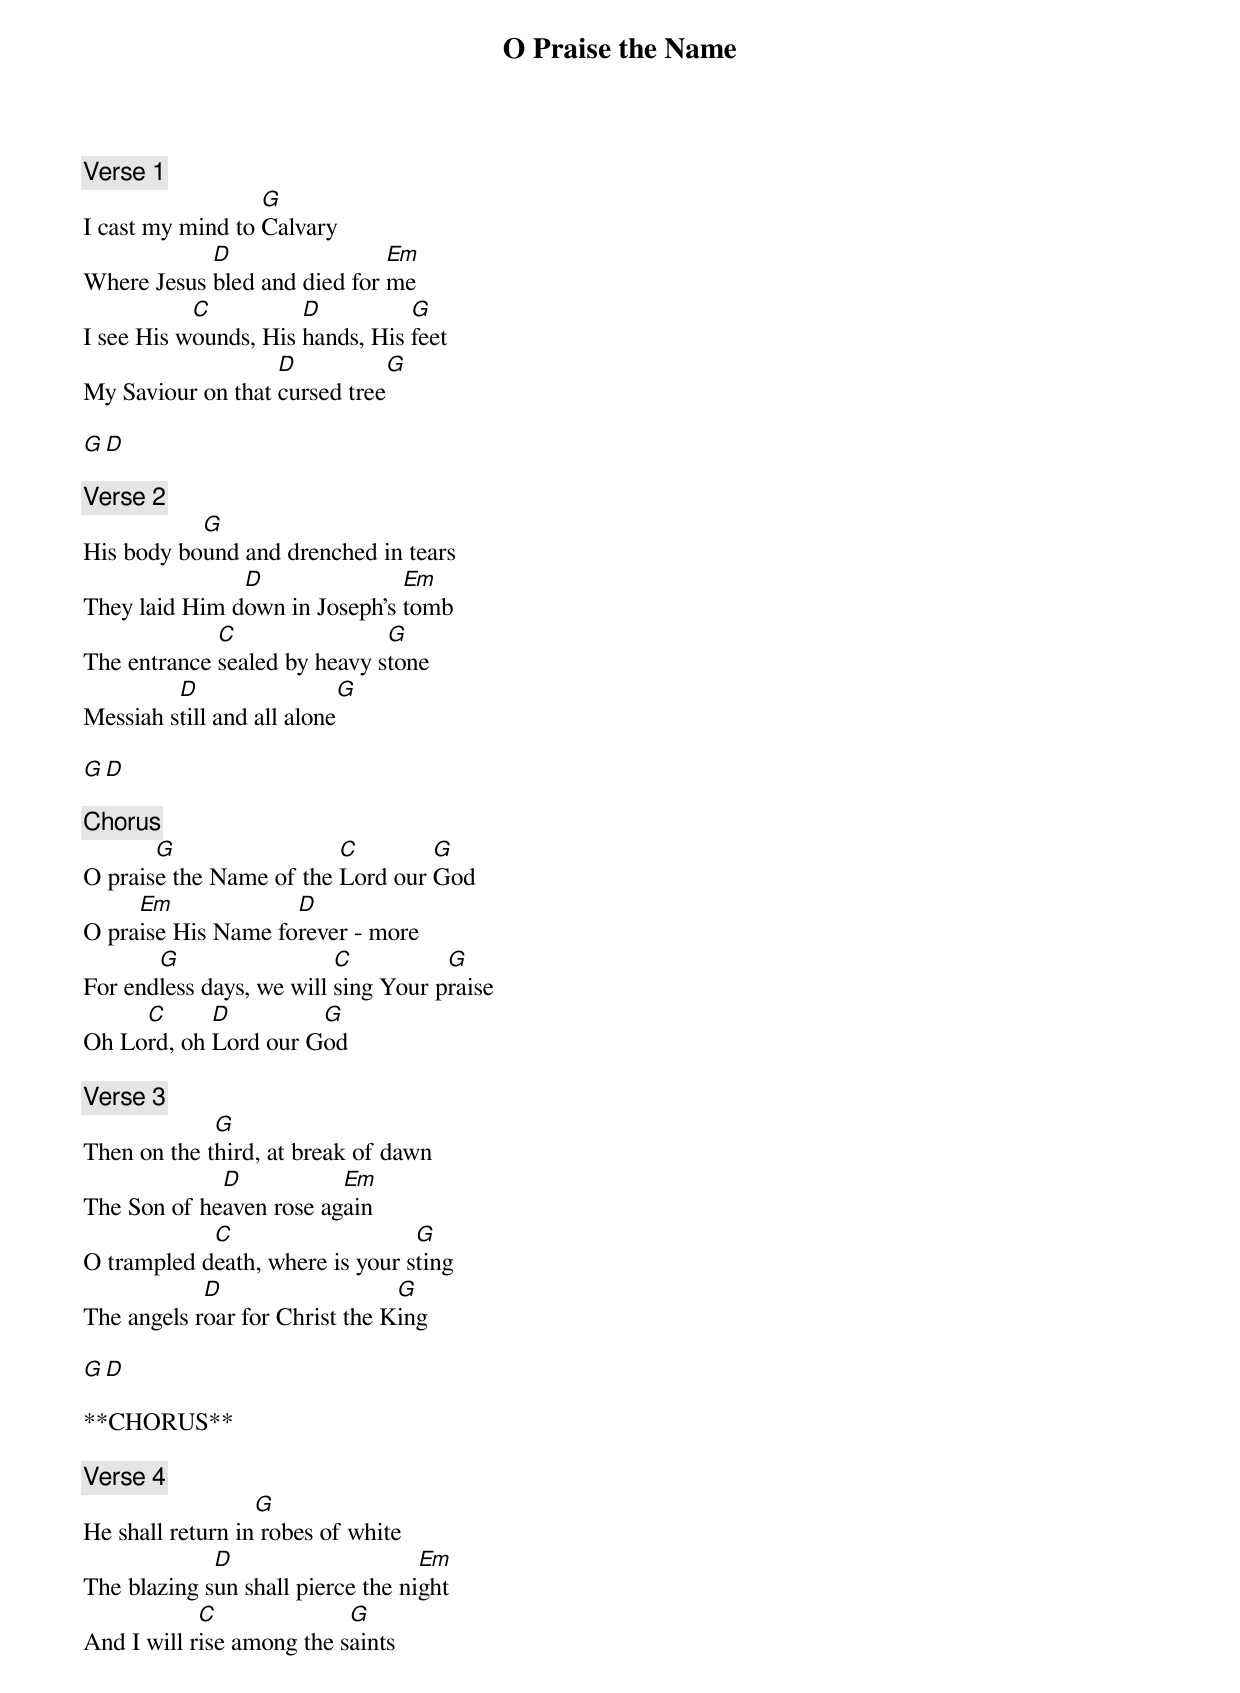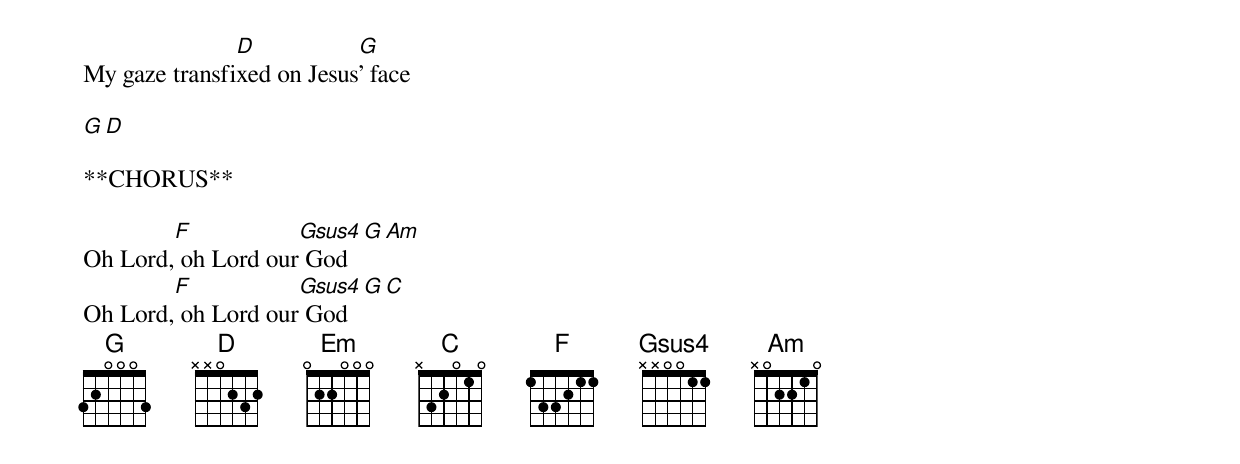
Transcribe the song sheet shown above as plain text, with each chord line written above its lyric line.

O Praise the Name

[Verse 1]
                  G
I cast my mind to Calvary
            D                 Em
Where Jesus bled and died for me
           C          D          G
I see His wounds, His hands, His feet
                   D                G
My Saviour on that cursed tree

G D

[Verse 2]
           G
His body bound and drenched in tears
               D               Em
They laid Him down in Joseph's tomb
             C                G
The entrance sealed by heavy stone
         D                 G
Messiah still and all alone

G D

[Chorus]
       G                 C        G
O praise the Name of the Lord our God
     Em             D
O praise His Name forever - more
       G                  C          G
For endless days, we will sing Your praise
     C      D         G
Oh Lord, oh Lord our God

[Verse 3]
             G
Then on the third, at break of dawn
             D           Em
The Son of heaven rose again
            C                    G
O trampled death, where is your sting
            D                   G
The angels roar for Christ the King

G D

**CHORUS**

[Verse 4]
                  G
He shall return in robes of white
             D                     Em
The blazing sun shall pierce the night
            C              G
And I will rise among the saints
               D           G
My gaze transfixed on Jesus' face

G D

**CHORUS**

        F           Gsus4 G   Am
Oh Lord, oh Lord our God
        F           Gsus4 G   C
Oh Lord, oh Lord our God
